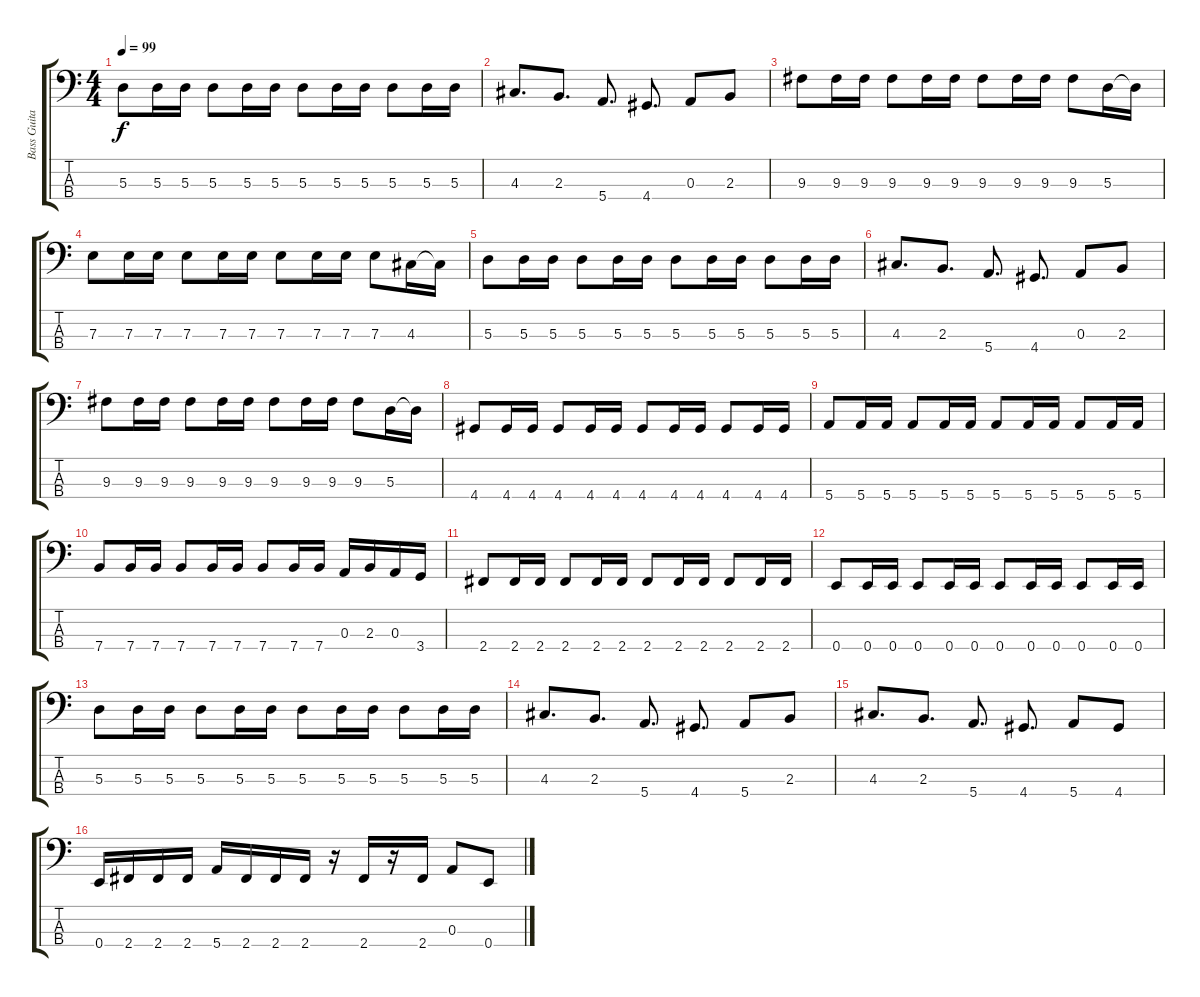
\track ("Bass Guitar" "Bass Guita") {instrument electricbassfinger}
\staff {score tabs}
\tuning (G2 D2 A1 E1) {hide}
\ts (4 4)
\tempo 99
\clef f4
\ks c
5.3.8{dy f} 5.3.16 5.3.16 5.3.8 5.3.16 5.3.16 5.3.8 5.3.16 5.3.16 5.3.8 5.3.16 5.3.16 |
4.3.8{d} 2.3.8{d} 5.4.8{d} 4.4.8{d} 0.3.8 2.3.8 |
9.3.8 9.3.16 9.3.16 9.3.8 9.3.16 9.3.16 9.3.8 9.3.16 9.3.16 9.3.8 5.3.16 5.3{t}.16 |
7.3.8 7.3.16 7.3.16 7.3.8 7.3.16 7.3.16 7.3.8 7.3.16 7.3.16 7.3.8 4.3.16 4.3{t}.16 |
5.3.8 5.3.16 5.3.16 5.3.8 5.3.16 5.3.16 5.3.8 5.3.16 5.3.16 5.3.8 5.3.16 5.3.16 |
4.3.8{d} 2.3.8{d} 5.4.8{d} 4.4.8{d} 0.3.8 2.3.8 |
9.3.8 9.3.16 9.3.16 9.3.8 9.3.16 9.3.16 9.3.8 9.3.16 9.3.16 9.3.8 5.3.16 5.3{t}.16 |
4.4.8 4.4.16 4.4.16 4.4.8 4.4.16 4.4.16 4.4.8 4.4.16 4.4.16 4.4.8 4.4.16 4.4.16 |
5.4.8 5.4.16 5.4.16 5.4.8 5.4.16 5.4.16 5.4.8 5.4.16 5.4.16 5.4.8 5.4.16 5.4.16 |
7.4.8 7.4.16 7.4.16 7.4.8 7.4.16 7.4.16 7.4.8 7.4.16 7.4.16 0.3.16 2.3.16 0.3.16 3.4.16 |
2.4.8 2.4.16 2.4.16 2.4.8 2.4.16 2.4.16 2.4.8 2.4.16 2.4.16 2.4.8 2.4.16 2.4.16 |
0.4.8 0.4.16 0.4.16 0.4.8 0.4.16 0.4.16 0.4.8 0.4.16 0.4.16 0.4.8 0.4.16 0.4.16 |
5.3.8 5.3.16 5.3.16 5.3.8 5.3.16 5.3.16 5.3.8 5.3.16 5.3.16 5.3.8 5.3.16 5.3.16 |
4.3.8{d} 2.3.8{d} 5.4.8{d} 4.4.8{d} 5.4.8 2.3.8 |
4.3.8{d} 2.3.8{d} 5.4.8{d} 4.4.8{d} 5.4.8 4.4.8 |
0.4.16 2.4.16 2.4.16 2.4.16 5.4.16 2.4.16 2.4.16 2.4.16 r.16 2.4.16 r.16 2.4.16 0.3.8 0.4.8
